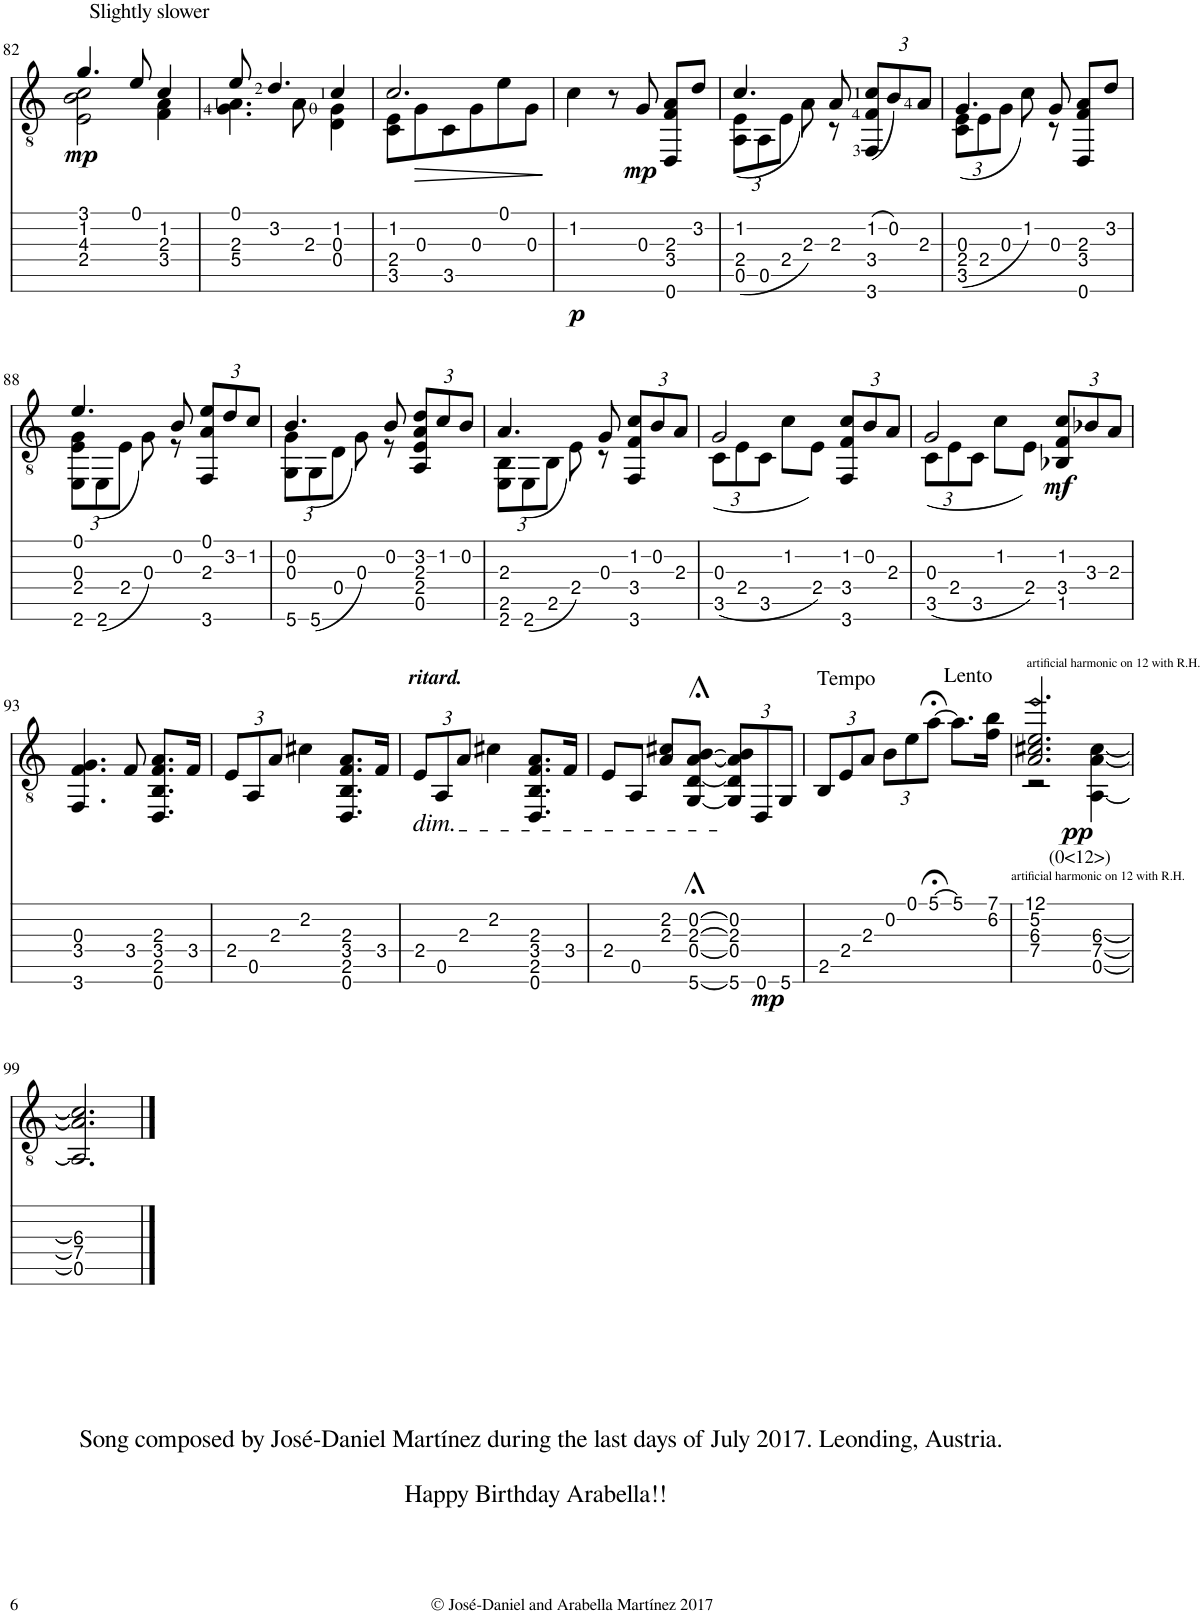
**kern	**kern	**dynam
*part1	*part1	*part1
*staff2	*staff1	*staff1/2
*I"Guitar	*	*
*I'Guit.	*	*
!!LO:PB:g=z
*	*clefGv2	*
*k[]	*k[]	*
*M3/4	*M3/4	*
=82	=82	=82
*^	*^	*
!	!	!LO:TX:a:t=Slightly slower	!	!
!	!	!	!	!LO:DY:b
4.g	2E 2B 2c	4.g/	2E\ 2B\ 2c\	mp
8e	.	8e/	.	.
4c	4F 4A	4c/	4F\ 4A\	.
=83	=83	=83	=83	=83
8e	4.G 4.A	8e/	4.G\ 4.A\	.
4.d	.	4.d/	.	.
.	8A	.	8A\	.
4c	4D 4G	4c/	4D\ 4G\	.
=84	=84	=84	=84	=84
2.c	8C\ 8E\L	2.c/	8C\ 8E\L	.
.	8GJ	.	8G\	.
.	8CL	.	8C\	.
.	8GJ	.	8G\	.
.	8eL	.	8e\	.
.	8GJ	.	8G\J	.
=85	=85	=85	=85	=85
!	!	!	!	!LO:DY:b=2
4r	4c	4ryy	4c\	p
8r	2ryy	8r	2ryy	.
!	!	!	!	!LO:DY:b
8G	.	8G/	.	mp
8DD\ 8F\ 8A\L	.	8DD/ 8F/ 8A/L	.	.
8dJ	.	8d/J	.	.
=86	=86	=86	=86	=86
*	*Xbrackettup	*	*Xbrackettup	*
4.c	12AA\ 12E\L	4.c/	(12AA\ 12E\L	.
.	12AA	.	12AA\	.
.	12EJ	.	12E\J	.
.	8A	.	8A\)	.
8A	8r	8A/	8r	.
12FF\ 12F\ 12c\L	4ryy	(12FF/ 12F/ 12c/L	4ryy	.
12B	.	12B/)	.	.
12AJ	.	12A/J	.	.
=87	=87	=87	=87	=87
4.G	12C\ 12E\L	4.G/	(12C\ 12E\L	.
.	12E	.	12E\	.
.	12GJ	.	12G\J	.
.	8c	.	8c\)	.
8G	8r	8G/	8r	.
8DD\ 8F\ 8A\L	4ryy	8DD/ 8F/ 8A/L	4ryy	.
8dJ	.	8d/J	.	.
!!LO:LB:g=z	!!
=88	=88	=88	=88	=88
4.e	12EE\ 12E\ 12G\L	4.e/	12EE\ 12E\ 12G\L	.
.	12EE	.	(12EE\	.
.	12EJ	.	12E\J	.
.	8G	.	8G\)	.
8B	8r	8B/	8r	.
12FF\ 12A\ 12e\L	4ryy	12FF/ 12A/ 12e/L	4ryy	.
12d	.	12d/	.	.
12cJ	.	12c/J	.	.
=89	=89	=89	=89	=89
4.B	12GG\ 12G\L	4.B/	12GG\ 12G\L	.
.	12GG	.	(12GG\	.
.	12DJ	.	12D\J	.
.	8G	.	8G\)	.
8B	8r	8B/	8r	.
12AA\ 12E\ 12A\ 12d\L	4ryy	12AA/ 12E/ 12A/ 12d/L	4ryy	.
12c	.	12c/	.	.
12BJ	.	12B/J	.	.
=90	=90	=90	=90	=90
4.A	12EE\ 12BB\L	4.A/	12EE\ 12BB\L	.
.	12EE	.	(12EE\	.
.	12BBJ	.	12BB\J	.
.	8E	.	8E\)	.
8G	8r	8G/	8r	.
12FF\ 12F\ 12c\L	4ryy	12FF/ 12F/ 12c/L	4ryy	.
12B	.	12B/	.	.
12AJ	.	12A/J	.	.
=91	=91	=91	=91	=91
2G	12CL	2G/	(12C\L	.
.	12E	.	12E\	.
.	12CJ	.	12C\J	.
.	8cL	.	8c\L	.
.	8EJ	.	8E\J)	.
12FF\ 12F\ 12c\L	4ryy	12FF/ 12F/ 12c/L	4ryy	.
12B	.	12B/	.	.
12AJ	.	12A/J	.	.
=92	=92	=92	=92	=92
2G	12CL	2G/	(12C\L	.
.	12E	.	12E\	.
.	12CJ	.	12C\J	.
.	8cL	.	8c\L	.
.	8EJ	.	8E\J)	.
!	!	!	!	!LO:DY:b
12BB-\ 12F\ 12c\L	4ryy	12BB-X/ 12F/ 12c/L	4ryy	mf
12B-	.	12B-X/	.	.
12AJ	.	12A/J	.	.
*v	*v	*	*	*
*	*v	*v	*
!!LO:LB:g=z
=93	=93	=93
4.FF 4.F 4.G	4.FF/ 4.F/ 4.G/	.
8F	8F/	.
8.DD\ 8.BB\ 8.F\ 8.A\L	8.DD/ 8.BB/ 8.F/ 8.A/L	.
16FJk	16F/Jk	.
=94	=94	=94
12EL	12E/L	.
12AA	12AA/	.
12AJ	12A/J	.
4c#	4c#X\	.
8.DD\ 8.BB\ 8.F\ 8.A\L	8.DD/ 8.BB/ 8.F/ 8.A/L	.
16FJk	16F/Jk	.
=95	=95	=95
!	!LO:TX:a:Bi:t=ritard.	!
!	!LO:TX:b:i:t=dim.	!
12EL	12E/L	.
12AA	12AA/	.
12AJ	12A/J	.
4c#X	4c#X\	.
8.DD\ 8.BB\ 8.F\ 8.A\L	8.DD/ 8.BB/ 8.F/ 8.A/L	.
16FJk	16F/Jk	.
=96	=96	=96
8EL	8E/L	.
8AAJ	8AA/J	.
8A\ 8c#\L	8A/ 8c#X/L	.
[8GG;<\ [8D;<\ [8A;<\ [8B;<\J	[8GG/;< [8D/;< [8A/;< [8B/;<J	.
12GG]\ 12D]\ 12A]\ 12B]\L	12GG/] 12D/] 12A/] 12B/]L	.
!	!	!LO:DY:b=2
12DD	12DD/	mp
12GGJ	12GG/J	.
=97	=97	=97
!	!LO:TX:a:t=Tempo	!
12BBL	12BB/L	.
12E	12E/	.
12AJ	12A/J	.
12BL	12B\L	.
12e	12e\	.
[12a;<J	[12a;<\J	.
!	!LO:TX:a:t=Lento	!
8.aL]	8.a\L]	.
16f\ 16b\Jk	16f\ 16b\Jk	.
=98	=98	=98
*^	*^	*
!	!	!LO:TX:a:t=artificial harmonic on 12 with R.H.	!	!
!LO:TX:a:t=artificial harmonic on 12 with R.H.	!	!	!	!
!LO:TX:a:t=(0<12>)	!	!	!	!
2.A 2.c# 2.e 2.ee	2r	2.A/ 2.c#X/ 2.e/ 2.ee/	2r	.
!	!	!	!	!LO:DY:b
.	[4AA [4A [4c#	.	[4AA\ [4A\ [4c#\	pp
!!LO:LB:g=z	!!
=99	=99	=99	=99	=99
!LO:TX:b:t=Song composed by José-Daniel Martínez during the last days of July 2017. Leonding, Austria.	!	!	!	!
!LO:TX:b:t=Happy Birthday Arabella!!	!	!	!	!
2.r	2.AA] 2.A] 2.c#]	2.ryy	2.AA/] 2.A/] 2.c#/]	.
*v	*v	*	*	*
*	*v	*v	*
==	==	==
*-	*-	*-
